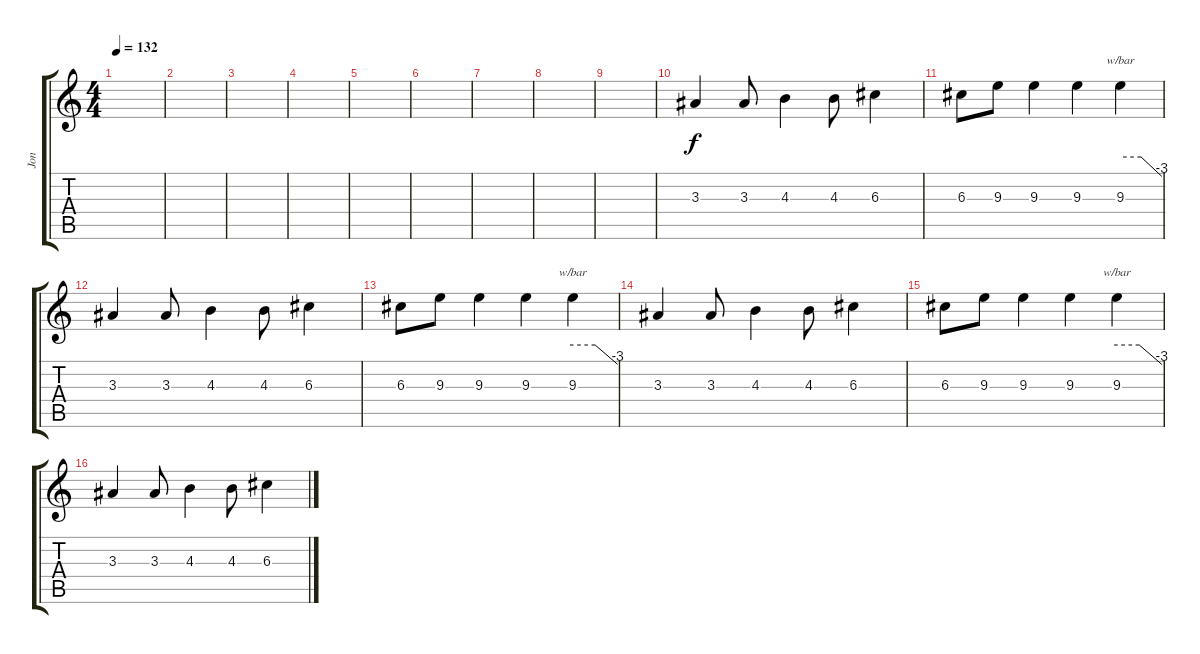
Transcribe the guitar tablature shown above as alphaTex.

\track ("Jon" "Jon") {instrument overdrivenguitar}
\staff {score tabs}
\tuning (Db4 Db4 G3 D3 A2 E2) {hide}
\ts (4 4)
\tempo 132
\clef g2
\ks c
|
|
|
|
|
|
|
|
|
3.3.4 3.3.8 4.3.4 4.3.8 6.3.4 |
6.3.8 9.3.8 9.3.4 9.3.4 9.3.4{tbe (custom default 0 0 30 0 60 -12)} |
3.3.4 3.3.8 4.3.4 4.3.8 6.3.4 |
6.3.8 9.3.8 9.3.4 9.3.4 9.3.4{tbe (custom default 0 0 30 0 60 -12)} |
3.3.4 3.3.8 4.3.4 4.3.8 6.3.4 |
6.3.8 9.3.8 9.3.4 9.3.4 9.3.4{tbe (custom default 0 0 30 0 60 -12)} |
3.3.4 3.3.8 4.3.4 4.3.8 6.3.4
